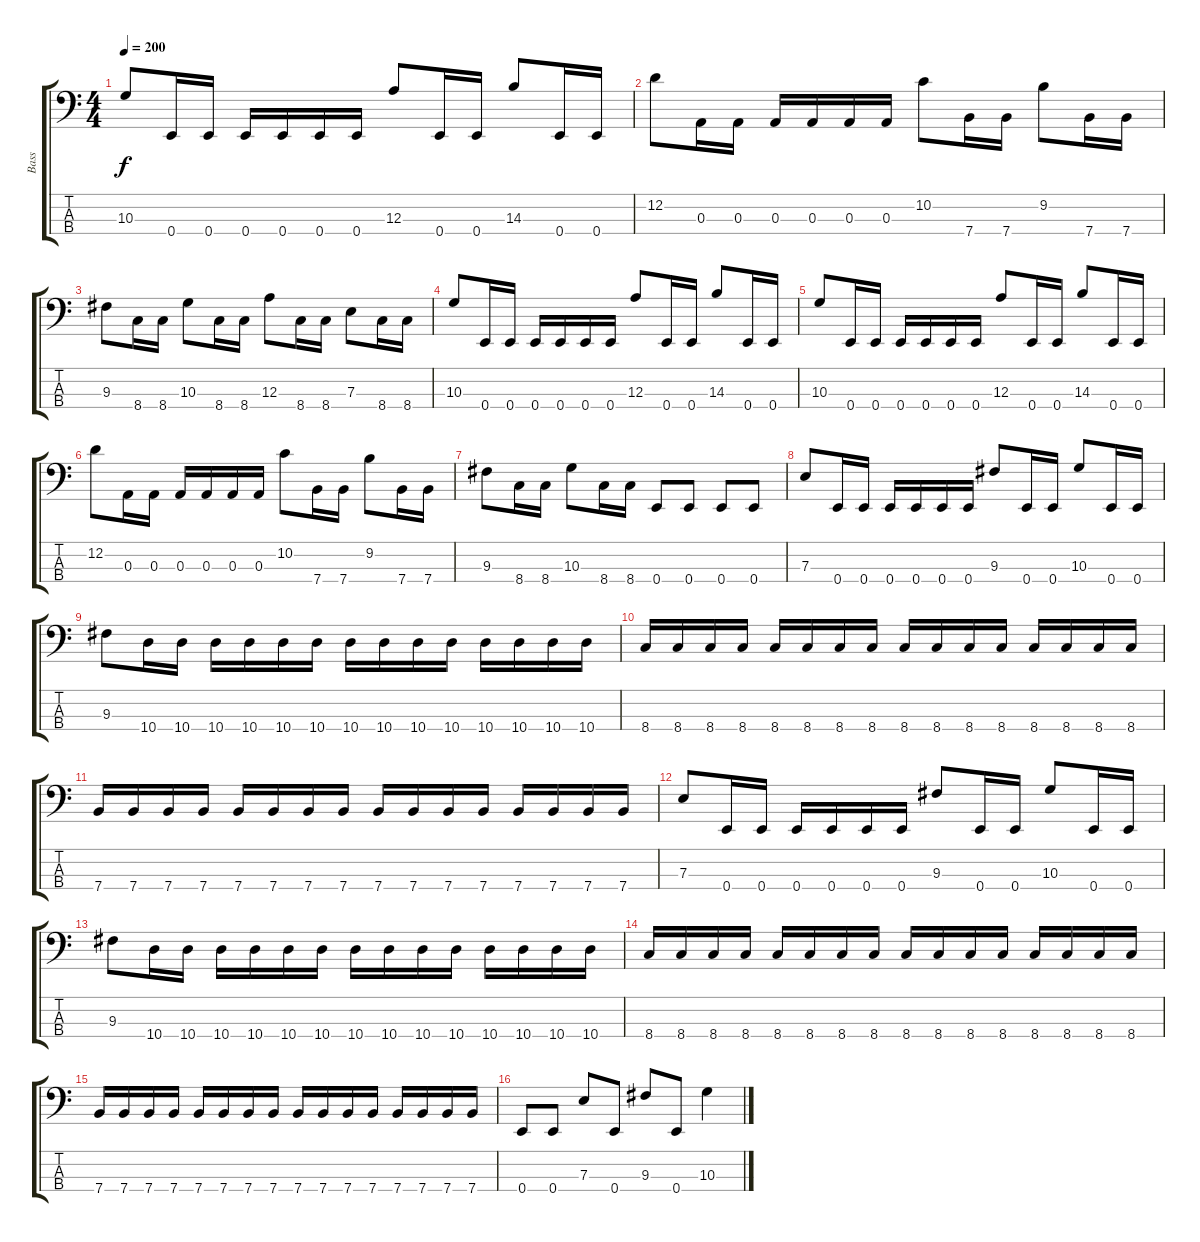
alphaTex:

\track ("Bass" "Bass") {instrument electricbassfinger}
\staff {score tabs}
\tuning (G2 D2 A1 E1) {hide}
\ts (4 4)
\tempo 200
\clef f4
\ks c
10.3.8{dy f} 0.4.16 0.4.16 0.4.16 0.4.16 0.4.16 0.4.16 12.3.8 0.4.16 0.4.16 14.3.8 0.4.16 0.4.16 |
12.2.8 0.3.16 0.3.16 0.3.16 0.3.16 0.3.16 0.3.16 10.2.8 7.4.16 7.4.16 9.2.8 7.4.16 7.4.16 |
9.3.8 8.4.16 8.4.16 10.3.8 8.4.16 8.4.16 12.3.8 8.4.16 8.4.16 7.3.8 8.4.16 8.4.16 |
10.3.8 0.4.16 0.4.16 0.4.16 0.4.16 0.4.16 0.4.16 12.3.8 0.4.16 0.4.16 14.3.8 0.4.16 0.4.16 |
10.3.8 0.4.16 0.4.16 0.4.16 0.4.16 0.4.16 0.4.16 12.3.8 0.4.16 0.4.16 14.3.8 0.4.16 0.4.16 |
12.2.8 0.3.16 0.3.16 0.3.16 0.3.16 0.3.16 0.3.16 10.2.8 7.4.16 7.4.16 9.2.8 7.4.16 7.4.16 |
9.3.8 8.4.16 8.4.16 10.3.8 8.4.16 8.4.16 0.4.8 0.4.8 0.4.8 0.4.8 |
7.3.8 0.4.16 0.4.16 0.4.16 0.4.16 0.4.16 0.4.16 9.3.8 0.4.16 0.4.16 10.3.8 0.4.16 0.4.16 |
9.3.8 10.4.16 10.4.16 10.4.16 10.4.16 10.4.16 10.4.16 10.4.16 10.4.16 10.4.16 10.4.16 10.4.16 10.4.16 10.4.16 10.4.16 |
8.4.16 8.4.16 8.4.16 8.4.16 8.4.16 8.4.16 8.4.16 8.4.16 8.4.16 8.4.16 8.4.16 8.4.16 8.4.16 8.4.16 8.4.16 8.4.16 |
7.4.16 7.4.16 7.4.16 7.4.16 7.4.16 7.4.16 7.4.16 7.4.16 7.4.16 7.4.16 7.4.16 7.4.16 7.4.16 7.4.16 7.4.16 7.4.16 |
7.3.8 0.4.16 0.4.16 0.4.16 0.4.16 0.4.16 0.4.16 9.3.8 0.4.16 0.4.16 10.3.8 0.4.16 0.4.16 |
9.3.8 10.4.16 10.4.16 10.4.16 10.4.16 10.4.16 10.4.16 10.4.16 10.4.16 10.4.16 10.4.16 10.4.16 10.4.16 10.4.16 10.4.16 |
8.4.16 8.4.16 8.4.16 8.4.16 8.4.16 8.4.16 8.4.16 8.4.16 8.4.16 8.4.16 8.4.16 8.4.16 8.4.16 8.4.16 8.4.16 8.4.16 |
7.4.16 7.4.16 7.4.16 7.4.16 7.4.16 7.4.16 7.4.16 7.4.16 7.4.16 7.4.16 7.4.16 7.4.16 7.4.16 7.4.16 7.4.16 7.4.16 |
0.4.8 0.4.8 7.3.8 0.4.8 9.3.8 0.4.8 10.3.4
